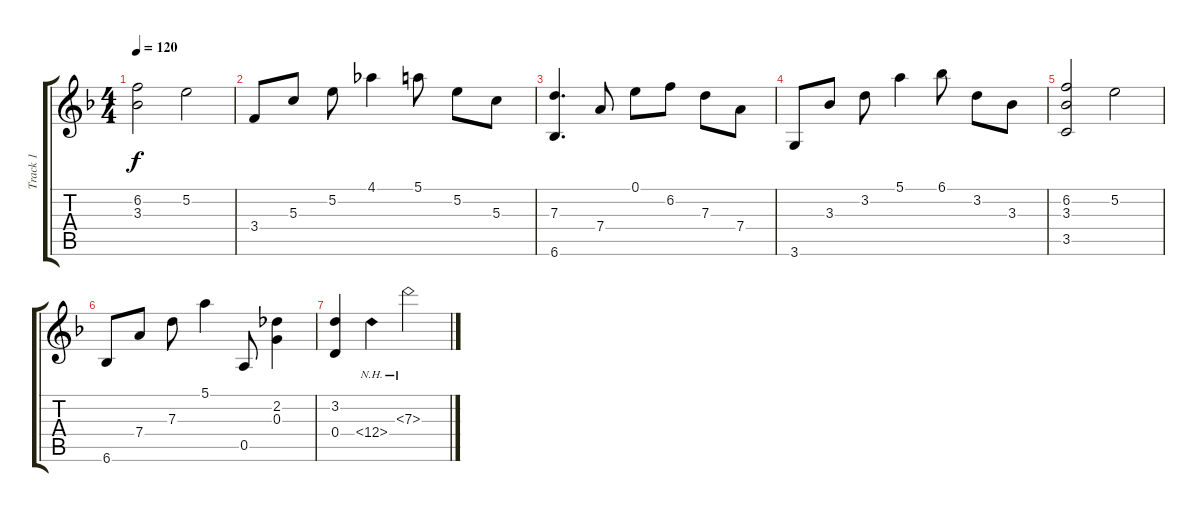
\track ("Track 1" "Track 1") {instrument acousticguitarsteel}
\staff {score tabs}
\tuning (E4 B3 G3 D3 A2 E2) {hide}
\ts (4 4)
\tempo 120
\clef g2
\ks dminor
(6.2 3.3).2{dy f} 5.2.2 |
3.4.8 5.3.8 5.2.8 4.1.4 5.1.8 5.2.8 5.3.8 |
(7.3 6.6).4{d} 7.4.8 0.1.8 6.2.8 7.3.8 7.4.8 |
3.6.8 3.3.8 3.2.8 5.1.4 6.1.8 3.2.8 3.3.8 |
(6.2 3.3 3.5).2 5.2.2 |
6.6.8 7.4.8 7.3.8 5.1.4 0.5.8 (2.2 0.3).4 |
(3.2 0.4).4 12.4{nh}.4 7.3{nh}.2
